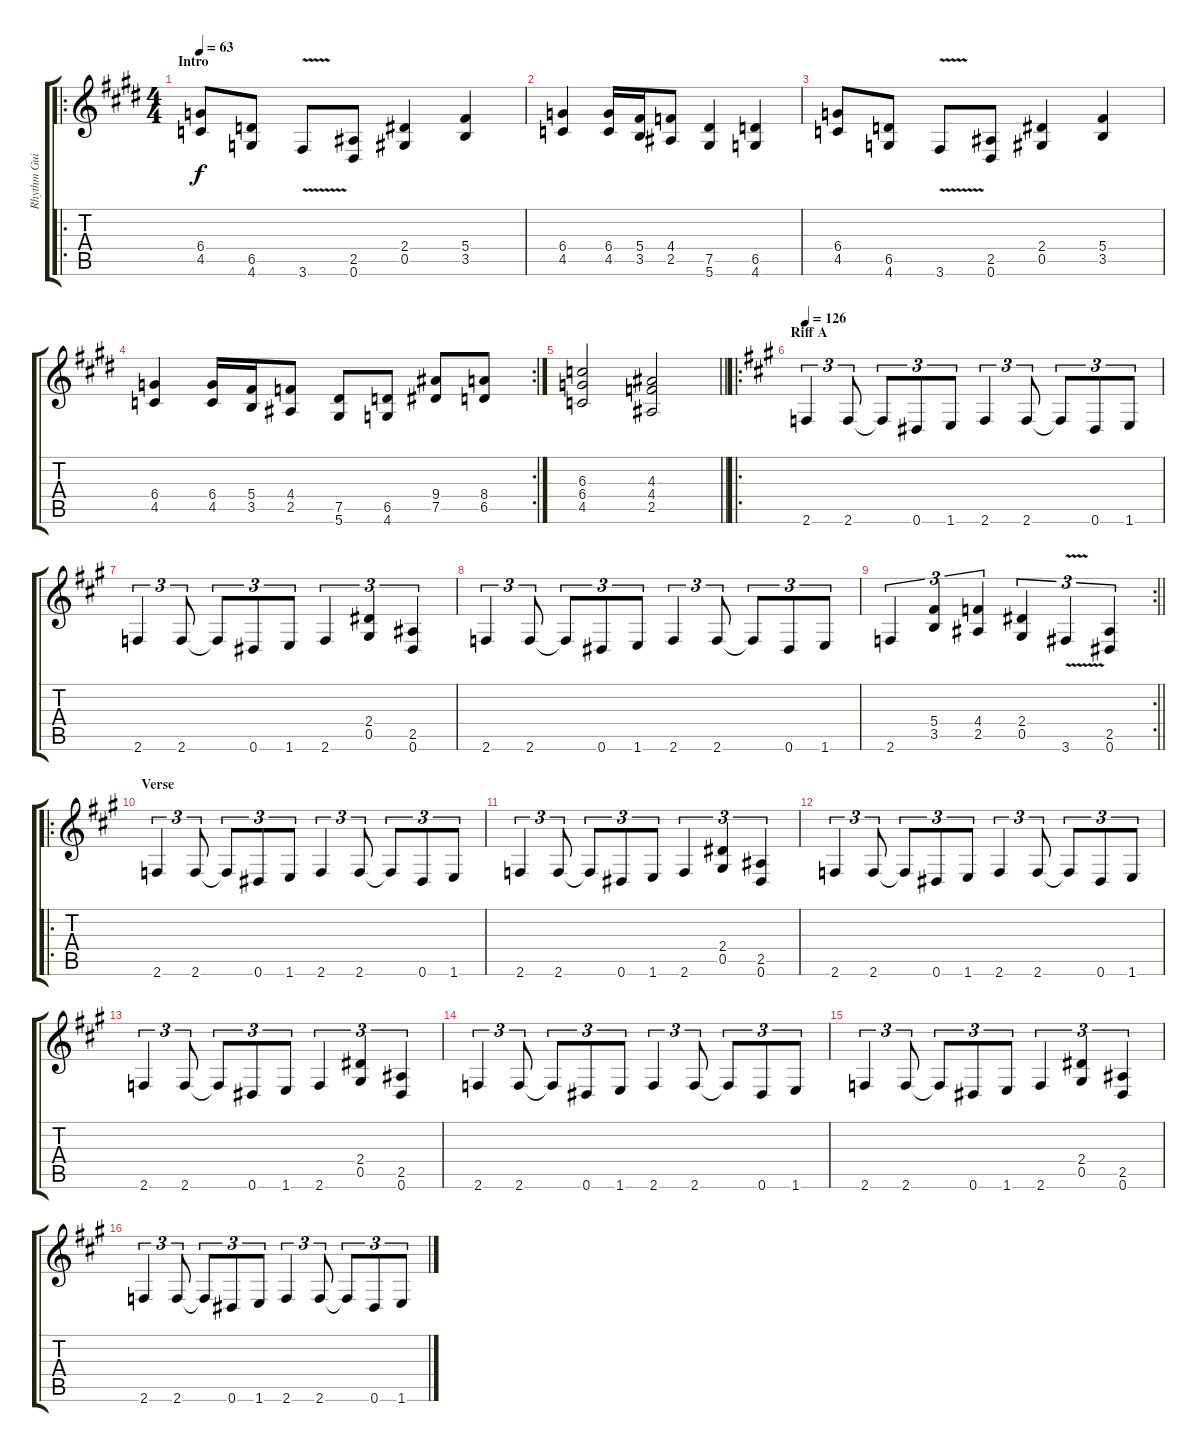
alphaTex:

\track ("Rhythm Guitar" "Rhythm Gui") {instrument distortionguitar}
\staff {score tabs}
\tuning (Eb4 Bb3 Gb3 Db3 Ab2 Eb2) {hide}
\ro
\ts (4 4)
\section ("" "Intro")
\tempo 63
\clef g2
\ks c#minor
(6.4 4.5).8{dy f instrument distortionguitar} (6.5 4.6).8 3.6{v}.8 (2.5 0.6).8 (2.4 0.5).4 (5.4 3.5).4 |
(6.4 4.5).4 (6.4 4.5).16 (5.4 3.5).16 (4.4 2.5).8 (7.5 5.6).4 (6.5 4.6).4 |
(6.4 4.5).8 (6.5 4.6).8 3.6{v}.8 (2.5 0.6).8 (2.4 0.5).4 (5.4 3.5).4 |
\rc 2
(6.4 4.5).4 (6.4 4.5).16 (5.4 3.5).16 (4.4 2.5).8 (7.5 5.6).8 (6.5 4.6).8 (9.4 7.5).8 (8.4 6.5).8 |
\barLineRight lightlight
(6.3 6.4 4.5).2 (4.3 4.4 2.5).2 |
\ro
\section ("" "Riff A")
\tempo 126
\ks f#minor
2.6.4{tu (3 2)} 2.6.8{tu (3 2)} 2.6{t}.8{tu (3 2)} 0.6.8{tu (3 2)} 1.6.8{tu (3 2)} 2.6.4{tu (3 2)} 2.6.8{tu (3 2)} 2.6{t}.8{tu (3 2)} 0.6.8{tu (3 2)} 1.6.8{tu (3 2)} |
2.6.4{tu (3 2)} 2.6.8{tu (3 2)} 2.6{t}.8{tu (3 2)} 0.6.8{tu (3 2)} 1.6.8{tu (3 2)} 2.6.4{tu (3 2)} (2.4 0.5).4{tu (3 2)} (2.5 0.6).4{tu (3 2)} |
2.6.4{tu (3 2)} 2.6.8{tu (3 2)} 2.6{t}.8{tu (3 2)} 0.6.8{tu (3 2)} 1.6.8{tu (3 2)} 2.6.4{tu (3 2)} 2.6.8{tu (3 2)} 2.6{t}.8{tu (3 2)} 0.6.8{tu (3 2)} 1.6.8{tu (3 2)} |
\rc 2
\barLineRight lightlight
2.6.4{tu (3 2)} (5.4 3.5).4{tu (3 2)} (4.4 2.5).4{tu (3 2)} (2.4 0.5).4{tu (3 2)} 3.6{v}.4{tu (3 2)} (2.5 0.6).4{tu (3 2)} |
\ro
\section ("" "Verse")
2.6.4{tu (3 2)} 2.6.8{tu (3 2)} 2.6{t}.8{tu (3 2)} 0.6.8{tu (3 2)} 1.6.8{tu (3 2)} 2.6.4{tu (3 2)} 2.6.8{tu (3 2)} 2.6{t}.8{tu (3 2)} 0.6.8{tu (3 2)} 1.6.8{tu (3 2)} |
2.6.4{tu (3 2)} 2.6.8{tu (3 2)} 2.6{t}.8{tu (3 2)} 0.6.8{tu (3 2)} 1.6.8{tu (3 2)} 2.6.4{tu (3 2)} (2.4 0.5).4{tu (3 2)} (2.5 0.6).4{tu (3 2)} |
2.6.4{tu (3 2)} 2.6.8{tu (3 2)} 2.6{t}.8{tu (3 2)} 0.6.8{tu (3 2)} 1.6.8{tu (3 2)} 2.6.4{tu (3 2)} 2.6.8{tu (3 2)} 2.6{t}.8{tu (3 2)} 0.6.8{tu (3 2)} 1.6.8{tu (3 2)} |
2.6.4{tu (3 2)} 2.6.8{tu (3 2)} 2.6{t}.8{tu (3 2)} 0.6.8{tu (3 2)} 1.6.8{tu (3 2)} 2.6.4{tu (3 2)} (2.4 0.5).4{tu (3 2)} (2.5 0.6).4{tu (3 2)} |
2.6.4{tu (3 2)} 2.6.8{tu (3 2)} 2.6{t}.8{tu (3 2)} 0.6.8{tu (3 2)} 1.6.8{tu (3 2)} 2.6.4{tu (3 2)} 2.6.8{tu (3 2)} 2.6{t}.8{tu (3 2)} 0.6.8{tu (3 2)} 1.6.8{tu (3 2)} |
2.6.4{tu (3 2)} 2.6.8{tu (3 2)} 2.6{t}.8{tu (3 2)} 0.6.8{tu (3 2)} 1.6.8{tu (3 2)} 2.6.4{tu (3 2)} (2.4 0.5).4{tu (3 2)} (2.5 0.6).4{tu (3 2)} |
2.6.4{tu (3 2)} 2.6.8{tu (3 2)} 2.6{t}.8{tu (3 2)} 0.6.8{tu (3 2)} 1.6.8{tu (3 2)} 2.6.4{tu (3 2)} 2.6.8{tu (3 2)} 2.6{t}.8{tu (3 2)} 0.6.8{tu (3 2)} 1.6.8{tu (3 2)}
